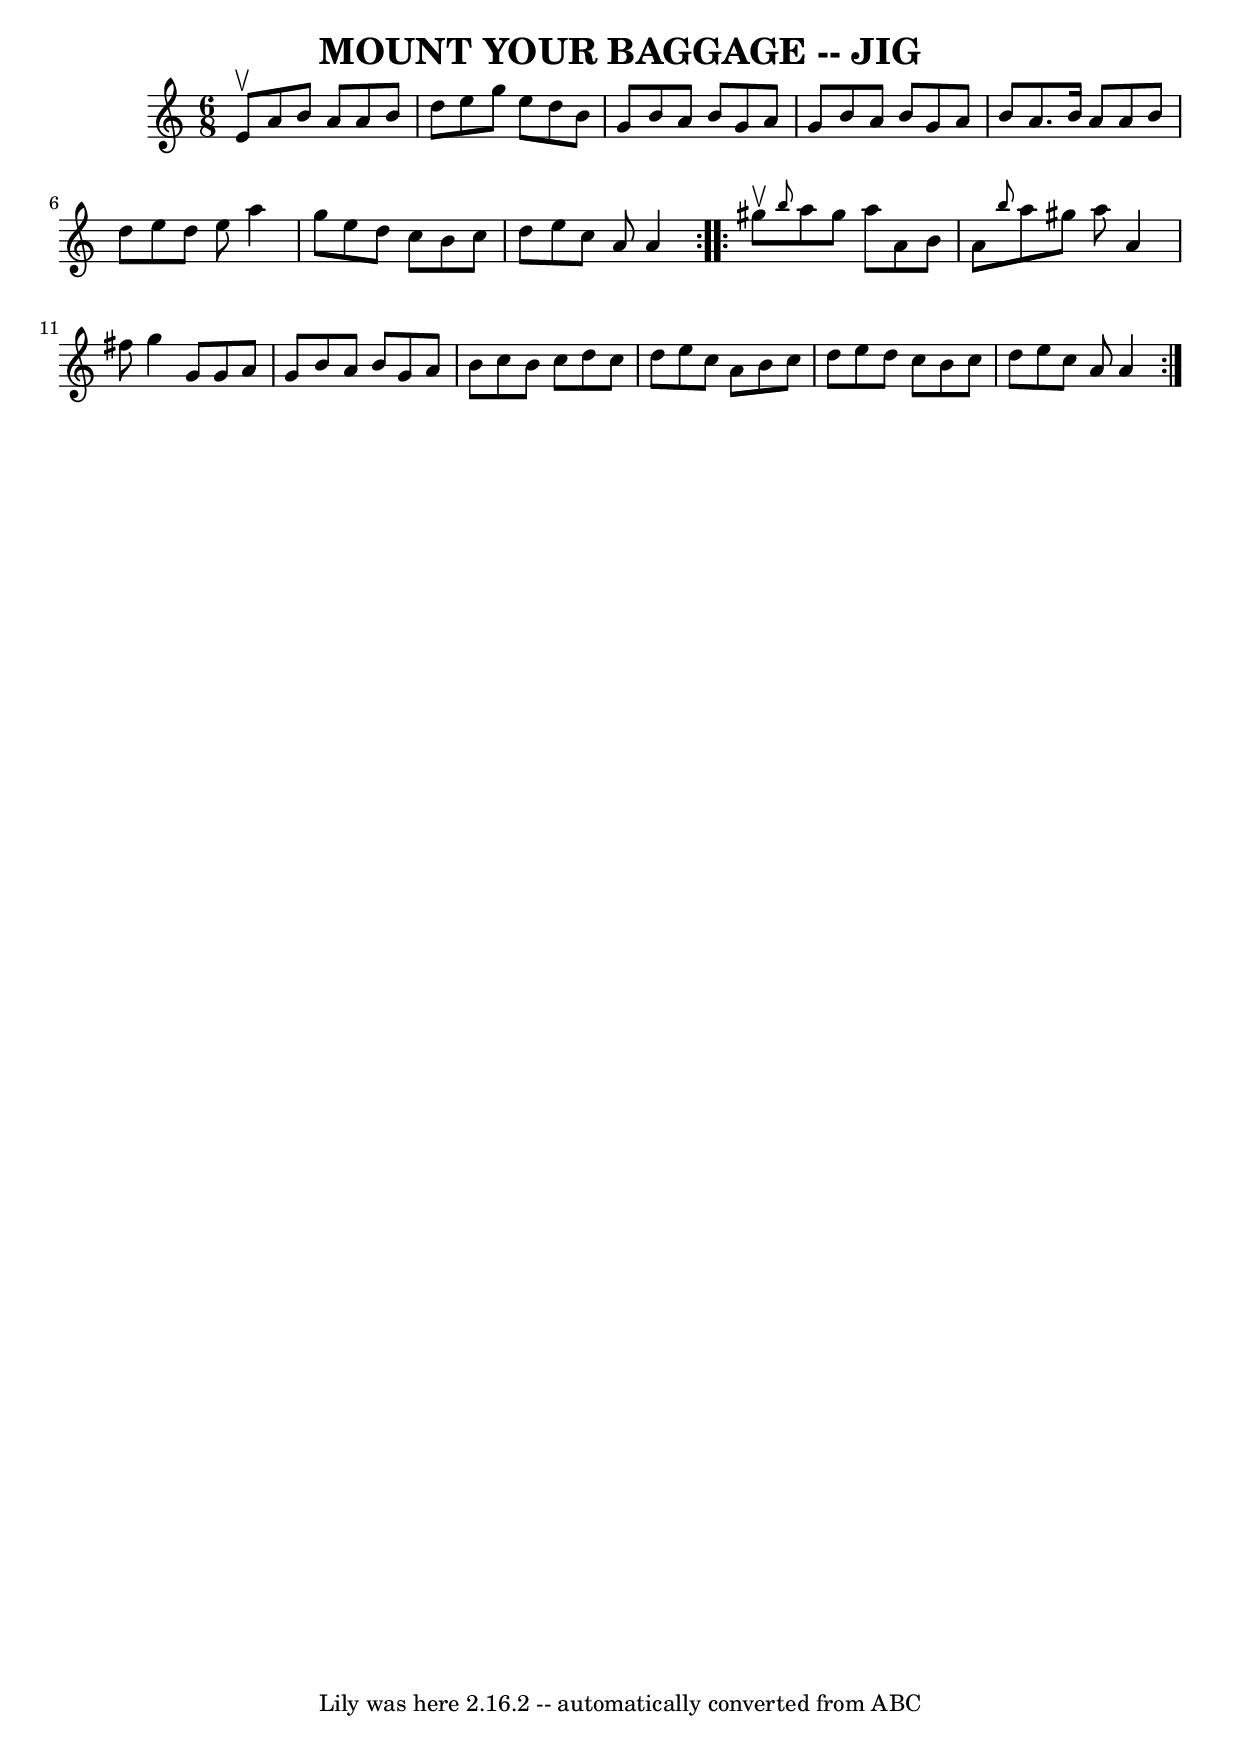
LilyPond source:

\version "2.16.2"
\include "Mammoth.ily"
\header {
	%% book = "Ryan's Mammoth Collection of Fiddle Tunes"
	crossRefNumber = "1"
	footnotes = ""
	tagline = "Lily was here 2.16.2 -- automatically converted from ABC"
	title = "MOUNT YOUR BAGGAGE -- JIG"
}
voicedefault =  {


\repeat volta 2 {
\time 6/8 
\key a \minor e'8^\upbow       |
 a'8 b'8 a'8 a'8 
 b'8 d''8    |
 e''8 g''8 e''8 d''8 b'8 g'8    
|
 b'8 a'8 b'8 g'8 a'8 g'8    |
 b'8 a'8    
b'8 g'8 a'8 b'8        |
 a'8. b'16 a'8 a'8 b'8    
d''8    |
 e''8 d''8 e''8 a''4 g''8    |
 e''8    
d''8 c''8 b'8 c''8 d''8    |
 e''8 c''8 a'8 a'4    
}     \repeat volta 2 { gis''8^\upbow       |
 \grace { b''8  }   
a''8 gis''8 a''8 a'8 b'8 a'8    |
 \grace { b''8  }   
a''8 gis''8 a''8 a'4 fis''8    |
 g''4 g'8 g'8 a'8 
 g'8    |
 b'8 a'8 b'8 g'8 a'8 b'8        |
   
c''8 b'8 c''8 d''8 c''8 d''8    |
 e''8 c''8 a'8   
 b'8 c''8 d''8    |
 e''8 d''8 c''8 b'8 c''8 d''8  
  |
 e''8 c''8 a'8 a'4    }   
}

\score{
    <<

	\context Staff="default"
	{
	    \voicedefault 
	}

    >>
	\layout {
	}
	\midi {}
}
